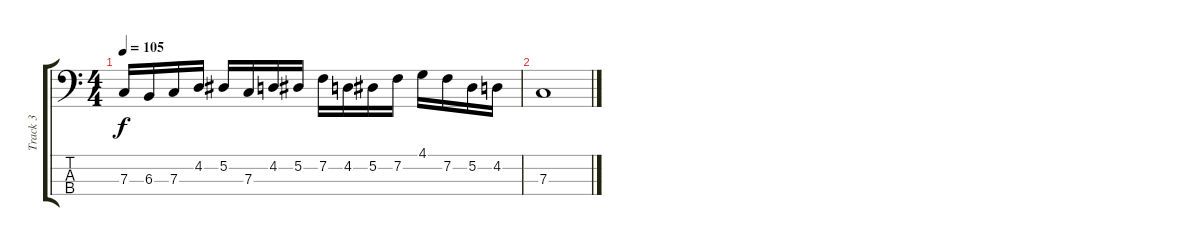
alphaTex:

\track ("Track 3" "Track 3") {instrument electricbassfinger}
\staff {score tabs}
\tuning (Eb2 Bb1 F1 C1) {hide}
\ts (4 4)
\tempo 105
\clef f4
\ks c
7.3.16{dy f} 6.3.16 7.3.16 4.2.16 5.2.16 7.3.16 4.2.16 5.2.16 7.2.16 4.2.16 5.2.16 7.2.16 4.1.16 7.2.16 5.2.16 4.2.16 |
7.3.1
